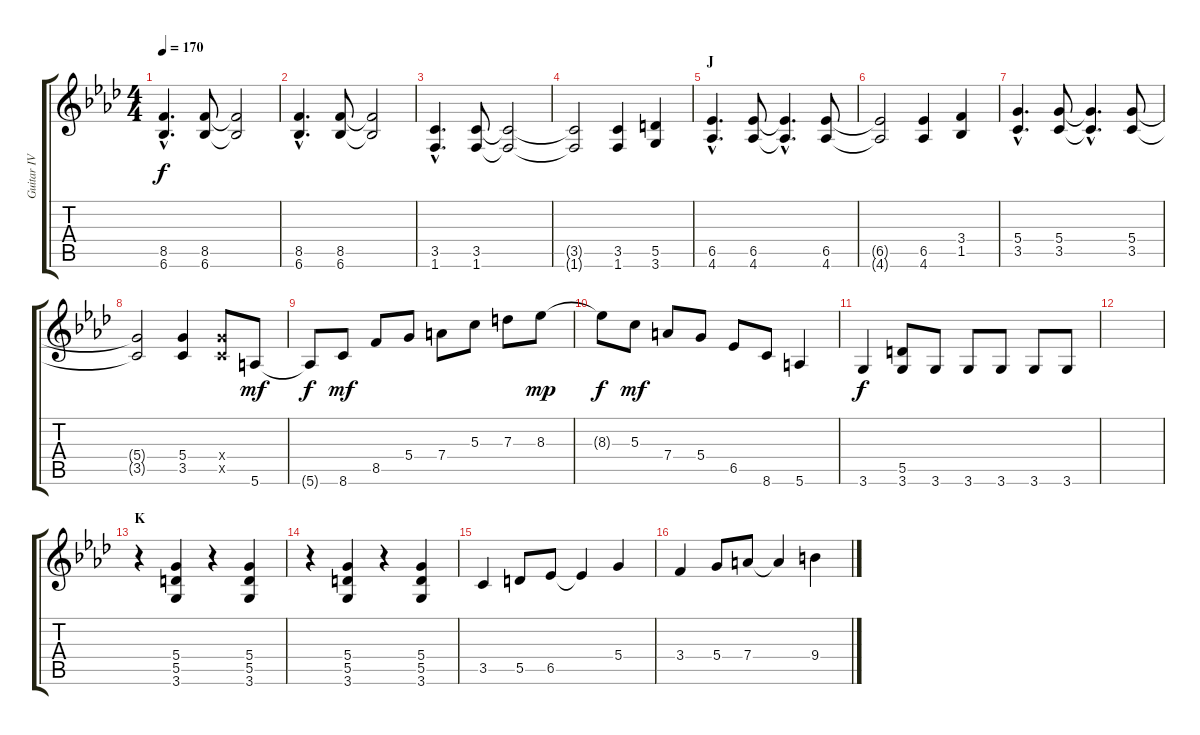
\track ("Guitar IV (Rythm)" "Guitar IV ") {instrument distortionguitar}
\staff {score tabs}
\tuning (E4 B3 G3 D3 A2 E2) {hide}
\ts (4 4)
\tempo 170
\clef g2
\ks ab
(8.5{hac} 6.6{hac}).4{d dy f} (8.5 6.6).8 (8.5{t} 6.6{t}).2 |
(8.5{hac} 6.6{hac}).4{d} (8.5 6.6).8 (8.5{t} 6.6{t}).2 |
(3.5{hac} 1.6{hac}).4{d} (3.5 1.6).8 (3.5{t} 1.6{t}).2 |
(3.5{t} 1.6{t}).2 (3.5 1.6).4 (5.5 3.6).4 |
\section ("" "J")
(6.5{hac} 4.6{hac}).4{d} (6.5 4.6).8 (6.5{hac t} 4.6{hac t}).4{d} (6.5 4.6).8 |
(6.5{t} 4.6{t}).2 (6.5 4.6).4 (3.4 1.5).4 |
(5.4{hac} 3.5{hac}).4{d} (5.4 3.5).8 (5.4{hac t} 3.5{hac t}).4{d} (5.4 3.5).8 |
(5.4{t} 3.5{t}).2 (5.4 3.5).4 (5.4{x} 3.5{x}).8 5.6.8{dy mf} |
5.6{t}.8{dy f} 8.6.8{dy mf} 8.5.8 5.4.8 7.4.8 5.3.8 7.3.8 8.3.8{dy mp} |
8.3{t}.8{dy f} 5.3.8{dy mf} 7.4.8 5.4.8 6.5.8 8.6.8 5.6.4 |
3.6.4{dy f} (5.5 3.6).8 3.6.8 3.6.8 3.6.8 3.6.8 3.6.8 |
|
\section ("" "K")
r.4 (5.4 5.5 3.6).4 r.4 (5.4 5.5 3.6).4 |
r.4 (5.4 5.5 3.6).4 r.4 (5.4 5.5 3.6).4 |
3.5.4 5.5.8 6.5.8 6.5{t}.4 5.4.4 |
3.4.4 5.4.8 7.4.8 7.4{t}.4 9.4.4
